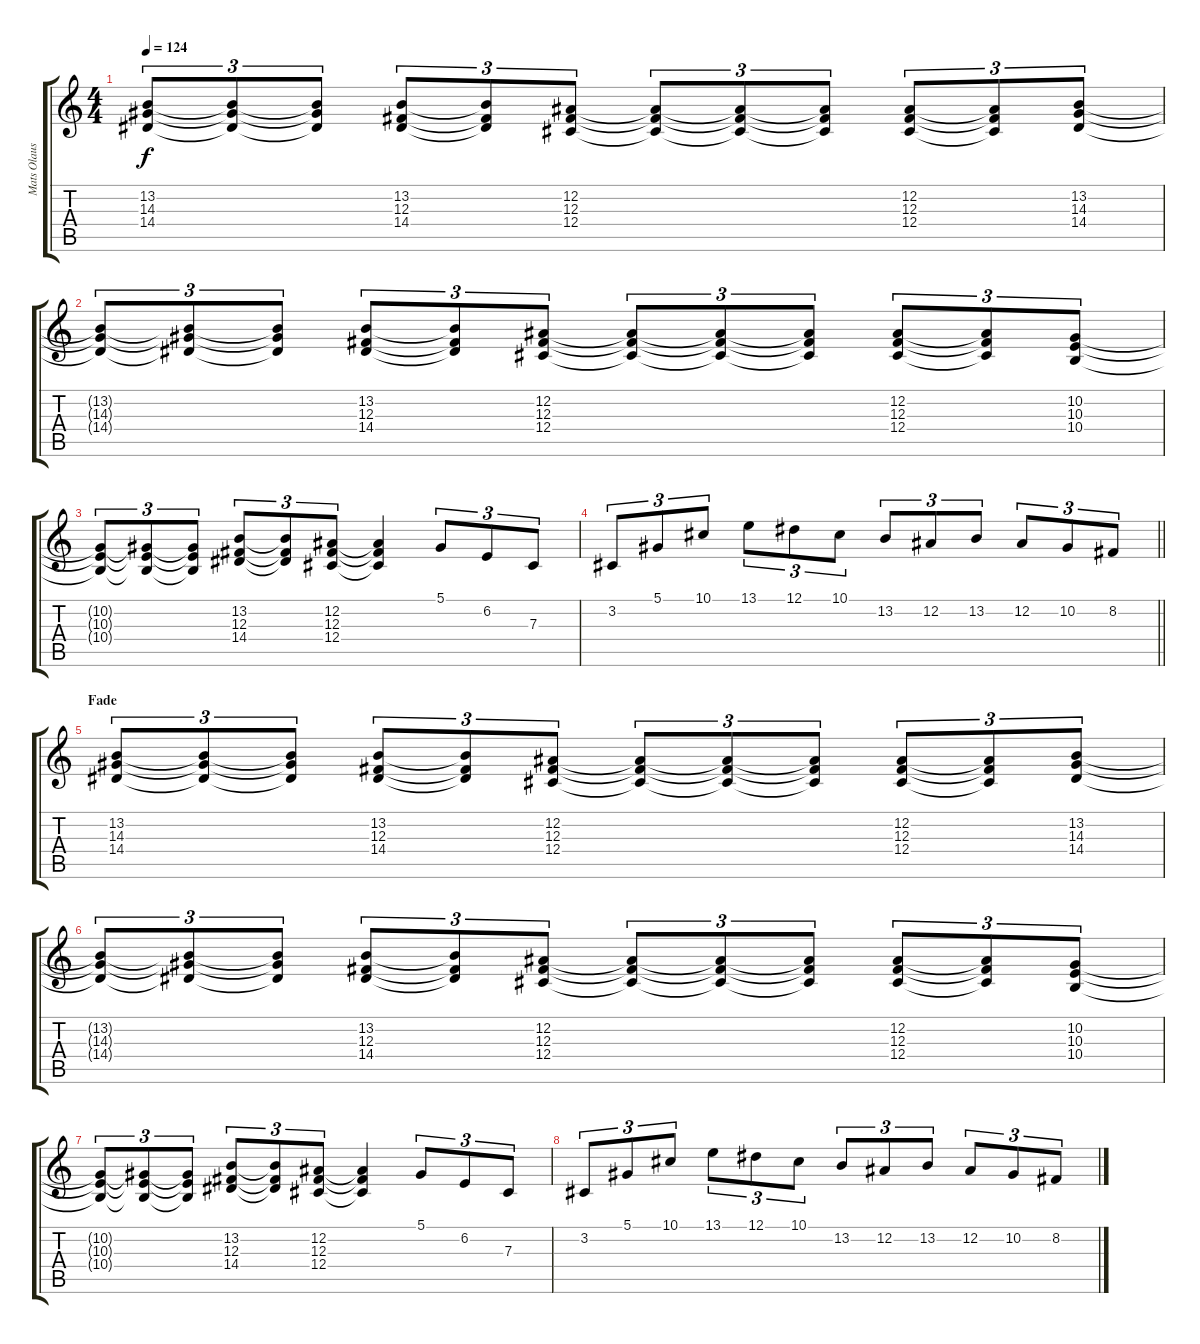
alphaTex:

\track ("Mats Olausson " "Mats Olaus") {instrument brightacousticpiano}
\staff {score tabs}
\tuning (Eb4 Bb3 Gb3 Db3 Ab2 Eb2) {hide}
\ts (4 4)
\tempo 124
\clef g2
\ks c
(13.2 14.3 14.4).8{tu (3 2) dy f} (13.2{t} 14.3{t} 14.4{t}).8{tu (3 2)} (13.2{t} 14.3{t} 14.4{t}).8{tu (3 2)} (13.2 12.3 14.4).8{tu (3 2)} (13.2{t} 12.3{t} 14.4{t}).8{tu (3 2)} (12.2 12.3 12.4).8{tu (3 2)} (12.2{t} 12.3{t} 12.4{t}).8{tu (3 2)} (12.2{t} 12.3{t} 12.4{t}).8{tu (3 2)} (12.2{t} 12.3{t} 12.4{t}).8{tu (3 2)} (12.2 12.3 12.4).8{tu (3 2)} (12.2{t} 12.3{t} 12.4{t}).8{tu (3 2)} (13.2 14.3 14.4).8{tu (3 2)} |
(13.2{t} 14.3{t} 14.4{t}).8{tu (3 2)} (13.2{t} 14.3{t} 14.4{t}).8{tu (3 2)} (13.2{t} 14.3{t} 14.4{t}).8{tu (3 2)} (13.2 12.3 14.4).8{tu (3 2)} (13.2{t} 12.3{t} 14.4{t}).8{tu (3 2)} (12.2 12.3 12.4).8{tu (3 2)} (12.2{t} 12.3{t} 12.4{t}).8{tu (3 2)} (12.2{t} 12.3{t} 12.4{t}).8{tu (3 2)} (12.2{t} 12.3{t} 12.4{t}).8{tu (3 2)} (12.2 12.3 12.4).8{tu (3 2)} (12.2{t} 12.3{t} 12.4{t}).8{tu (3 2)} (10.2 10.3 10.4).8{tu (3 2)} |
(10.2{t} 10.3{t} 10.4{t}).8{tu (3 2)} (10.2{t} 10.3{t} 10.4{t}).8{tu (3 2)} (10.2{t} 10.3{t} 10.4{t}).8{tu (3 2)} (13.2 12.3 14.4).8{tu (3 2)} (13.2{t} 12.3{t} 14.4{t}).8{tu (3 2)} (12.2 12.3 12.4).8{tu (3 2)} (12.2{t} 12.3{t} 12.4{t}).4 5.1.8{tu (3 2)} 6.2.8{tu (3 2)} 7.3.8{tu (3 2)} |
\barLineRight lightlight
3.2.8{tu (3 2)} 5.1.8{tu (3 2)} 10.1.8{tu (3 2)} 13.1.8{tu (3 2)} 12.1.8{tu (3 2)} 10.1.8{tu (3 2)} 13.2.8{tu (3 2)} 12.2.8{tu (3 2)} 13.2.8{tu (3 2)} 12.2.8{tu (3 2)} 10.2.8{tu (3 2)} 8.2.8{tu (3 2)} |
\section ("" "Fade")
(13.2 14.3 14.4).8{tu (3 2)} (13.2{t} 14.3{t} 14.4{t}).8{tu (3 2)} (13.2{t} 14.3{t} 14.4{t}).8{tu (3 2)} (13.2 12.3 14.4).8{tu (3 2)} (13.2{t} 12.3{t} 14.4{t}).8{tu (3 2)} (12.2 12.3 12.4).8{tu (3 2)} (12.2{t} 12.3{t} 12.4{t}).8{tu (3 2)} (12.2{t} 12.3{t} 12.4{t}).8{tu (3 2)} (12.2{t} 12.3{t} 12.4{t}).8{tu (3 2)} (12.2 12.3 12.4).8{tu (3 2)} (12.2{t} 12.3{t} 12.4{t}).8{tu (3 2)} (13.2 14.3 14.4).8{tu (3 2)} |
(13.2{t} 14.3{t} 14.4{t}).8{tu (3 2)} (13.2{t} 14.3{t} 14.4{t}).8{tu (3 2)} (13.2{t} 14.3{t} 14.4{t}).8{tu (3 2)} (13.2 12.3 14.4).8{tu (3 2)} (13.2{t} 12.3{t} 14.4{t}).8{tu (3 2)} (12.2 12.3 12.4).8{tu (3 2)} (12.2{t} 12.3{t} 12.4{t}).8{tu (3 2)} (12.2{t} 12.3{t} 12.4{t}).8{tu (3 2)} (12.2{t} 12.3{t} 12.4{t}).8{tu (3 2)} (12.2 12.3 12.4).8{tu (3 2)} (12.2{t} 12.3{t} 12.4{t}).8{tu (3 2)} (10.2 10.3 10.4).8{tu (3 2)} |
(10.2{t} 10.3{t} 10.4{t}).8{tu (3 2)} (10.2{t} 10.3{t} 10.4{t}).8{tu (3 2)} (10.2{t} 10.3{t} 10.4{t}).8{tu (3 2)} (13.2 12.3 14.4).8{tu (3 2)} (13.2{t} 12.3{t} 14.4{t}).8{tu (3 2)} (12.2 12.3 12.4).8{tu (3 2)} (12.2{t} 12.3{t} 12.4{t}).4 5.1.8{tu (3 2)} 6.2.8{tu (3 2)} 7.3.8{tu (3 2)} |
3.2.8{tu (3 2)} 5.1.8{tu (3 2)} 10.1.8{tu (3 2)} 13.1.8{tu (3 2)} 12.1.8{tu (3 2)} 10.1.8{tu (3 2)} 13.2.8{tu (3 2)} 12.2.8{tu (3 2)} 13.2.8{tu (3 2)} 12.2.8{tu (3 2)} 10.2.8{tu (3 2)} 8.2.8{tu (3 2)}
